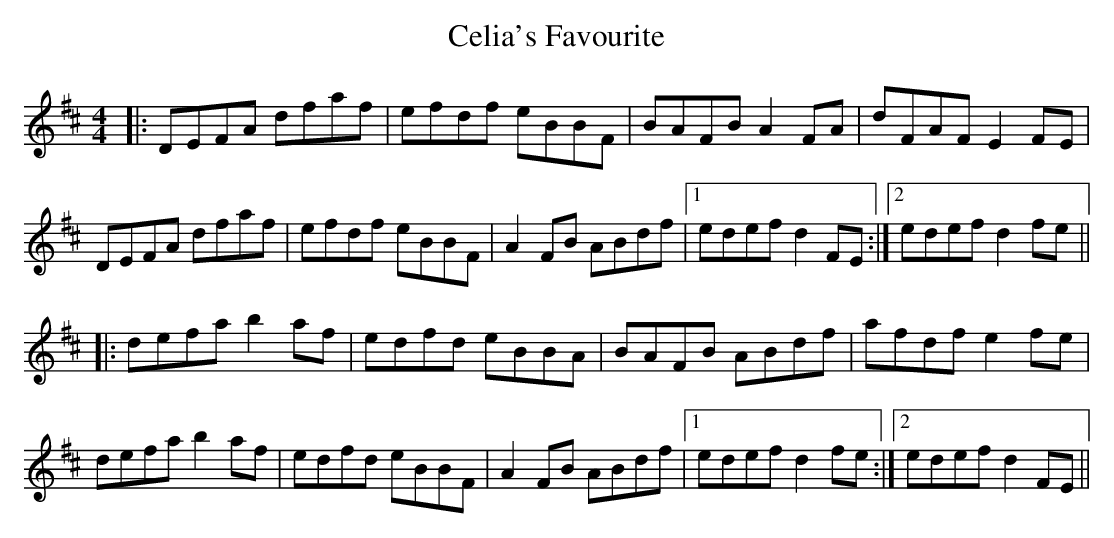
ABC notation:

X:1
T: Celia's Favourite
M: 4/4
L: 1/8
K: Dmaj
|:DEFA dfaf|efdf eBBF|BAFB A2FA|dFAF E2FE|
DEFA dfaf|efdf eBBF|A2FB ABdf|1 edef d2FE:|2 edef d2fe||
|:defa b2af|edfd eBBA|BAFB ABdf|afdf e2fe|
defa b2af|edfd eBBF|A2FB ABdf|1 edef d2fe:|2 edef d2FE||
